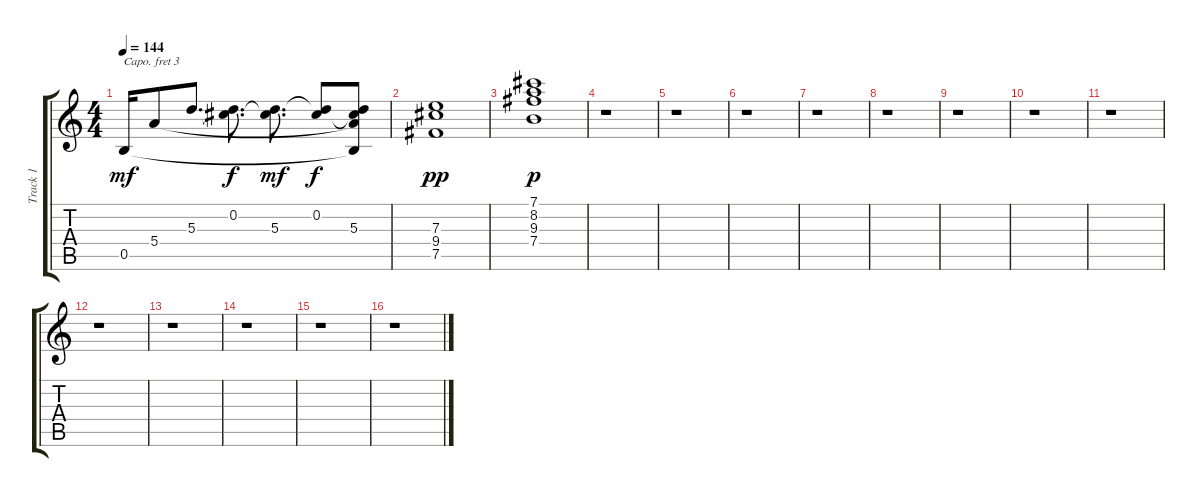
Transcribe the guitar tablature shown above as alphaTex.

\track ("Track 1" "Track 1") {instrument acousticguitarsteel}
\staff {score tabs}
\capo 3
\tuning (Eb4 Bb3 Gb3 Db3 Ab2 Eb2) {hide}
\ts (4 4)
\tempo 144
\clef g2
\ks c
0.5.16{dy mf} 5.4.8 5.3.8{d} (0.2 5.3{t}).8{d dy f} (0.2{t} 5.3).8{d dy mf} (0.2 5.3{t}).8{dy f} (0.2{t} 5.3 5.4{t} 0.5{t}).8 |
(7.3 9.4 7.5).1{dy pp} |
(7.1 8.2 9.3 7.4).1{dy p} |
r.1 |
r.1 |
r.1 |
r.1 |
r.1 |
r.1 |
r.1 |
r.1 |
r.1 |
r.1 |
r.1 |
r.1 |
r.1
